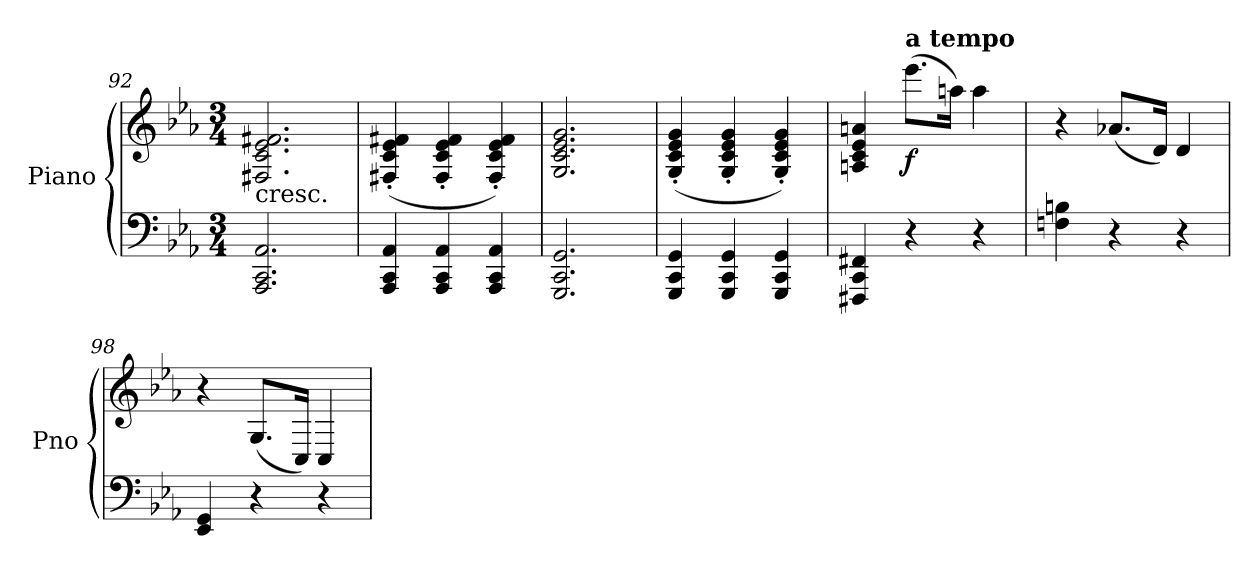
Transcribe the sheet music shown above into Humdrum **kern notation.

**kern	**kern	**dynam
*part1	*part1	*part1
*staff2	*staff1	*staff1/2
*I"Piano	*	*
*I'Pno	*	*
!!LO:LB:g=z
*clefF4	*clefG2	*
*k[b-e-a-]	*k[b-e-a-]	*
*E-:	*E-:	*
*M3/4	*M3/4	*
=92	=92	=92
!	!LO:TX:b:t=cresc.	!
2.AAA-/ 2.CC/ 2.AA-/	2.F#X/ 2.c/ 2.e-/ 2.f#X/	.
=93	=93	=93
4AAA-/ 4CC/ 4AA-/	(<4F#X/' 4c/' 4e-/' 4f#X/'	.
4AAA-/ 4CC/ 4AA-/	4F#/' 4c/' 4e-/' 4f#/'	.
4AAA-/ 4CC/ 4AA-/	4F#/' 4c/' 4e-/' 4f#/')	.
=94	=94	=94
2.GGG/ 2.CC/ 2.GG/	2.G/ 2.c/ 2.e-/ 2.g/	.
=95	=95	=95
4GGG/ 4CC/ 4GG/	(<4G/' 4c/' 4e-/' 4g/'	.
4GGG/ 4CC/ 4GG/	4G/' 4c/' 4e-/' 4g/'	.
4GGG/ 4CC/ 4GG/	4G/' 4c/' 4e-/' 4g/')	.
=96	=96	=96
4FFF#X/ 4CC/ 4FF#X/	4An/ 4c/ 4e-/ 4an/	.
!	!LO:TX:a:B:t=a tempo	!
!	!	!LO:DY:b
4r	(>8.eee-\L	f
.	16aan\Jk)	.
4r	4aa\	.
=97	=97	=97
4Fn\ 4Bn\	4r	.
4r	(<8.a-X/L	.
.	16d/Jk)	.
4r	4d/	.
=98	=98	=98
4EE-/ 4GG/	4r	.
4r	(<8.G/L	.
.	16C/Jk)	.
4r	4C/	.
=	=	=
*-	*-	*-
